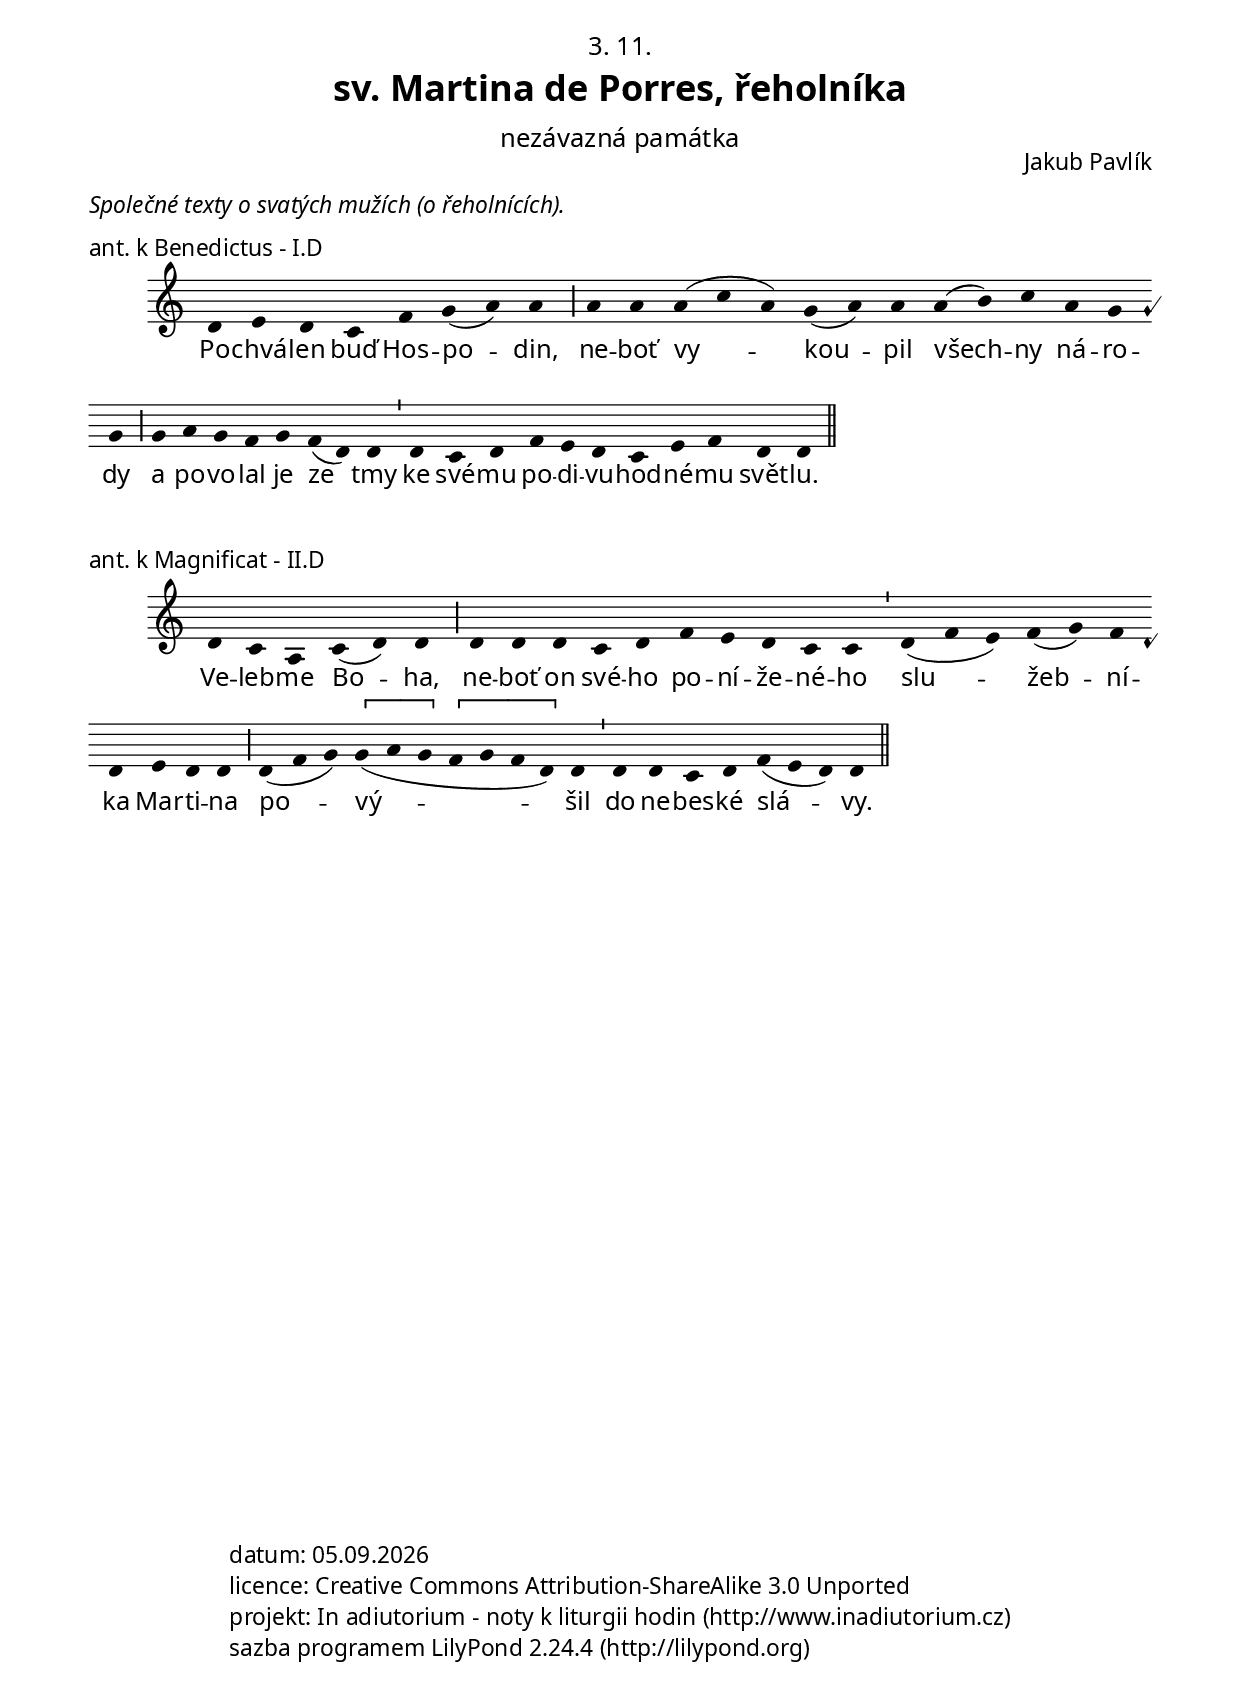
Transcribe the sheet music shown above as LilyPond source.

\version "2.19.16"

\include "../spolecne.ly"

\header {
  title = \markup\titleSvatek
            "sv. Martina de Porres, řeholníka"
            "nezávazná památka"
            "3. 11."
  composer = "Jakub Pavlík"
}

\markup\communia #'(#:reholnik)

\score {
  \relative c' {
    \choralniRezim
    d4 e d c f g( a) a \barMaior
    a a a( c a) g( a) a a( b) c a g g \barMaior
    g a g f g f( d) d \barMin
    d c d f e d c e f d d \barFinalis
  }
  \addlyrics {
    Po -- chvá -- len buď Hos -- po -- din,
    ne -- boť vy -- kou -- pil všech -- ny ná -- ro -- dy
    a po -- vo -- lal je ze tmy
    ke své -- mu po -- di -- vu -- hod -- né -- mu svět -- lu.
  }
  \header {
    quid = "ant. k Benedictus"
    modus = "I"
    differentia = "D"
    psalmus = ""
    id = "aben"
    piece = \markup {\sestavTitulekBezZalmu}
  }
}

\score {
  \relative c' {
    \choralniRezim
    d4 c a c( d) d \barMaior
    d d d c d f e d c c \barMin
    d( f e) f( g) f d e d d \barMaior
    d( f g) \[ g( a g \] \[ f g f d) \] d \barMin
    d d c d f( e d) d \barFinalis
  }
  \addlyrics {
    Ve -- leb -- me Bo -- ha,
    ne -- boť on své -- ho po -- ní -- že -- né -- ho
    slu -- žeb -- ní -- ka Mar -- ti -- na
    po -- vý -- šil
    do ne -- bes -- ké slá -- vy.
  }
  \header {
    quid = "ant. k Magnificat"
    modus = "II"
    differentia = "D"
    psalmus = ""
    id = "amag"
    piece = \markup {\sestavTitulekBezZalmu}
  }
}